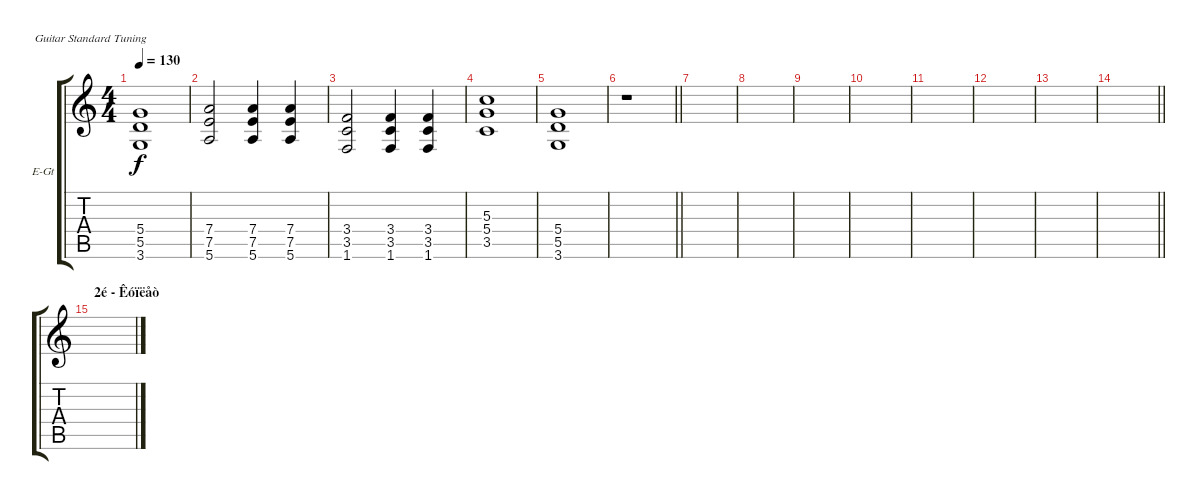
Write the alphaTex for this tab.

\bracketExtendMode groupsimilarinstruments
\firstSystemTrackNameOrientation horizontal
\otherSystemsTrackNameOrientation horizontal
\track ("Rhytm Guitar" "E-Gt") {instrument overdrivenguitar}
\staff {score tabs}
\tuning (E4 B3 G3 D3 A2 E2)
\ts (4 4)
\tempo 130
\clef g2
\ks c
(5.4 5.5 3.6).1{dy f} |
(7.4 7.5 5.6).2 (7.4 7.5 5.6).4 (7.4 7.5 5.6).4 |
(3.4 3.5 1.6).2 (3.4 3.5 1.6).4 (3.4 3.5 1.6).4 |
(5.3 5.4 3.5).1 |
(5.4 5.5 3.6).1 |
\barLineRight lightlight
r.1 |
\section ("" "")
|
|
|
|
|
|
|
\barLineRight lightlight
|
\section ("" "2é - Êóïëåò")
